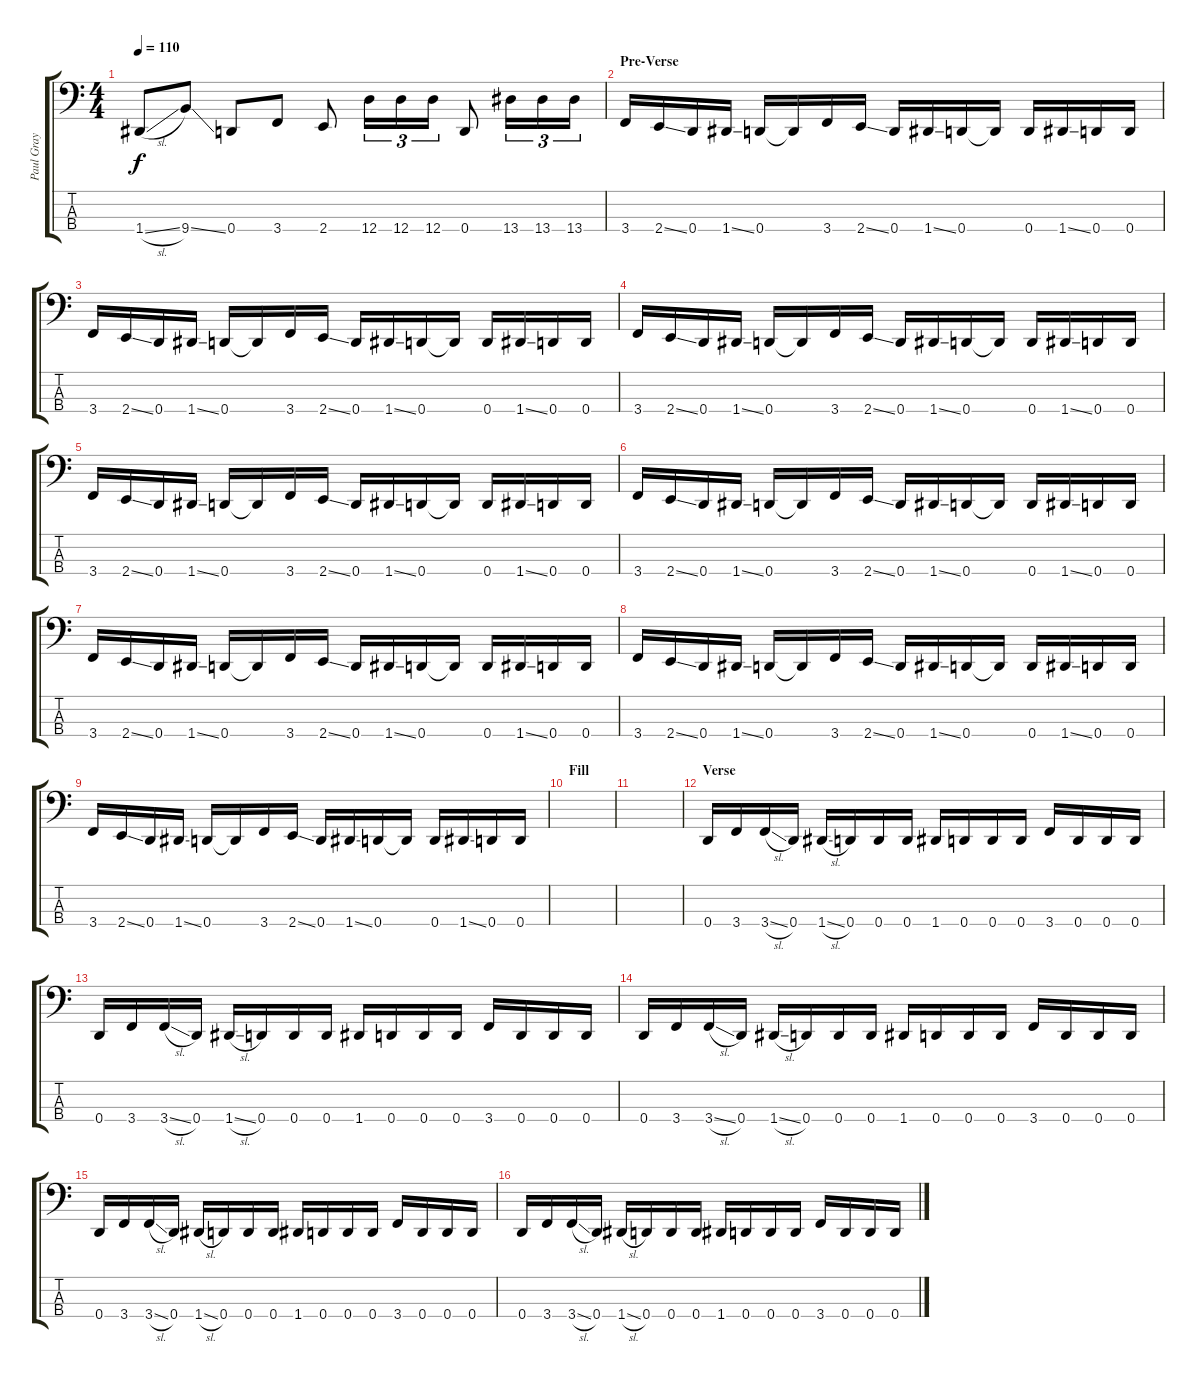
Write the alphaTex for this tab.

\track ("Paul Gray" "Paul Gray") {instrument electricbasspick}
\staff {score tabs}
\tuning (G2 D2 A1 D1) {hide}
\ts (4 4)
\tempo 110
\clef f4
\ks c
1.4{sl}.8{dy f} 9.4{ss}.8 0.4.8 3.4.8 2.4.8 12.4.16{tu (3 2)} 12.4.16{tu (3 2)} 12.4.16{tu (3 2)} 0.4.8 13.4.16{tu (3 2)} 13.4.16{tu (3 2)} 13.4.16{tu (3 2)} |
\section ("" "Pre-Verse")
3.4.16 2.4{ss}.16 0.4.16 1.4{ss}.16 0.4.16 0.4{t}.16 3.4.16 2.4{ss}.16 0.4.16 1.4{ss}.16 0.4.16 0.4{t}.16 0.4.16 1.4{ss}.16 0.4.16 0.4.16 |
3.4.16 2.4{ss}.16 0.4.16 1.4{ss}.16 0.4.16 0.4{t}.16 3.4.16 2.4{ss}.16 0.4.16 1.4{ss}.16 0.4.16 0.4{t}.16 0.4.16 1.4{ss}.16 0.4.16 0.4.16 |
3.4.16 2.4{ss}.16 0.4.16 1.4{ss}.16 0.4.16 0.4{t}.16 3.4.16 2.4{ss}.16 0.4.16 1.4{ss}.16 0.4.16 0.4{t}.16 0.4.16 1.4{ss}.16 0.4.16 0.4.16 |
3.4.16 2.4{ss}.16 0.4.16 1.4{ss}.16 0.4.16 0.4{t}.16 3.4.16 2.4{ss}.16 0.4.16 1.4{ss}.16 0.4.16 0.4{t}.16 0.4.16 1.4{ss}.16 0.4.16 0.4.16 |
3.4.16 2.4{ss}.16 0.4.16 1.4{ss}.16 0.4.16 0.4{t}.16 3.4.16 2.4{ss}.16 0.4.16 1.4{ss}.16 0.4.16 0.4{t}.16 0.4.16 1.4{ss}.16 0.4.16 0.4.16 |
3.4.16 2.4{ss}.16 0.4.16 1.4{ss}.16 0.4.16 0.4{t}.16 3.4.16 2.4{ss}.16 0.4.16 1.4{ss}.16 0.4.16 0.4{t}.16 0.4.16 1.4{ss}.16 0.4.16 0.4.16 |
3.4.16 2.4{ss}.16 0.4.16 1.4{ss}.16 0.4.16 0.4{t}.16 3.4.16 2.4{ss}.16 0.4.16 1.4{ss}.16 0.4.16 0.4{t}.16 0.4.16 1.4{ss}.16 0.4.16 0.4.16 |
3.4.16 2.4{ss}.16 0.4.16 1.4{ss}.16 0.4.16 0.4{t}.16 3.4.16 2.4{ss}.16 0.4.16 1.4{ss}.16 0.4.16 0.4{t}.16 0.4.16 1.4{ss}.16 0.4.16 0.4.16 |
\section ("" "Fill")
|
|
\section ("" "Verse")
0.4.16 3.4.16 3.4{sl}.16 0.4.16 1.4{sl}.16 0.4.16 0.4.16 0.4.16 1.4.16 0.4.16 0.4.16 0.4.16 3.4.16 0.4.16 0.4.16 0.4.16 |
0.4.16 3.4.16 3.4{sl}.16 0.4.16 1.4{sl}.16 0.4.16 0.4.16 0.4.16 1.4.16 0.4.16 0.4.16 0.4.16 3.4.16 0.4.16 0.4.16 0.4.16 |
0.4.16 3.4.16 3.4{sl}.16 0.4.16 1.4{sl}.16 0.4.16 0.4.16 0.4.16 1.4.16 0.4.16 0.4.16 0.4.16 3.4.16 0.4.16 0.4.16 0.4.16 |
0.4.16 3.4.16 3.4{sl}.16 0.4.16 1.4{sl}.16 0.4.16 0.4.16 0.4.16 1.4.16 0.4.16 0.4.16 0.4.16 3.4.16 0.4.16 0.4.16 0.4.16 |
0.4.16 3.4.16 3.4{sl}.16 0.4.16 1.4{sl}.16 0.4.16 0.4.16 0.4.16 1.4.16 0.4.16 0.4.16 0.4.16 3.4.16 0.4.16 0.4.16 0.4.16
